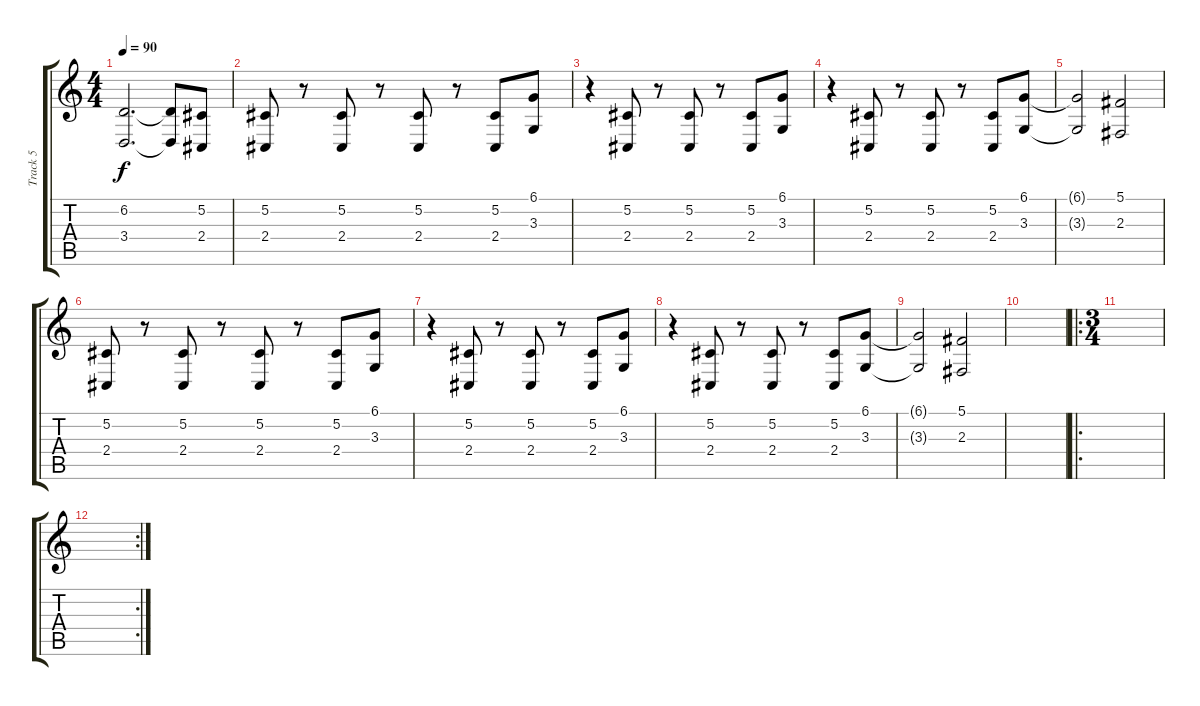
\track ("Track 5" "Track 5") {instrument stringensemble1}
\staff {score tabs}
\tuning (Db4 Ab3 E3 B2 Gb2 Db2) {hide}
\ts (4 4)
\tempo 90
\clef g2
\ks c
(6.2{t} 3.4{t}).2{d dy f} (6.2{t} 3.4{t}).8 (5.2 2.4).8 |
(5.2 2.4).8 r.8 (5.2 2.4).8 r.8 (5.2 2.4).8 r.8 (5.2 2.4).8 (6.1 3.3).8 |
r.4 (5.2 2.4).8 r.8 (5.2 2.4).8 r.8 (5.2 2.4).8 (6.1 3.3).8 |
r.4 (5.2 2.4).8 r.8 (5.2 2.4).8 r.8 (5.2 2.4).8 (6.1 3.3).8 |
(6.1{t} 3.3{t}).2 (5.1 2.3).2 |
(5.2 2.4).8 r.8 (5.2 2.4).8 r.8 (5.2 2.4).8 r.8 (5.2 2.4).8 (6.1 3.3).8 |
r.4 (5.2 2.4).8 r.8 (5.2 2.4).8 r.8 (5.2 2.4).8 (6.1 3.3).8 |
r.4 (5.2 2.4).8 r.8 (5.2 2.4).8 r.8 (5.2 2.4).8 (6.1 3.3).8 |
(6.1{t} 3.3{t}).2 (5.1 2.3).2 |
|
\ro
\ts (3 4)
|
\rc 2
